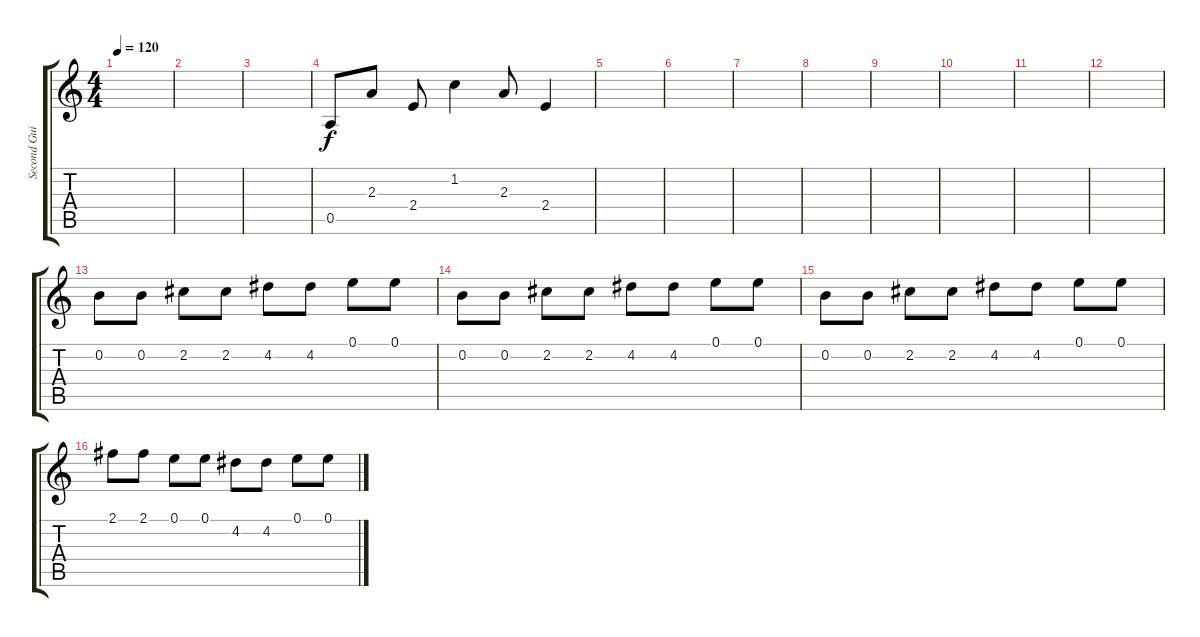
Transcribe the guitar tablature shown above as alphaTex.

\track ("Second Guitar" "Second Gui") {instrument acousticguitarnylon}
\staff {score tabs}
\tuning (E4 B3 G3 D3 A2 E2) {hide}
\ts (4 4)
\tempo 120
\clef g2
\ks c
|
|
|
0.5.8 2.3.8 2.4.8 1.2.4 2.3.8 2.4.4 |
|
|
|
|
|
|
|
|
0.2.8 0.2.8 2.2.8 2.2.8 4.2.8 4.2.8 0.1.8 0.1.8 |
0.2.8 0.2.8 2.2.8 2.2.8 4.2.8 4.2.8 0.1.8 0.1.8 |
0.2.8 0.2.8 2.2.8 2.2.8 4.2.8 4.2.8 0.1.8 0.1.8 |
2.1.8 2.1.8 0.1.8 0.1.8 4.2.8 4.2.8 0.1.8 0.1.8
